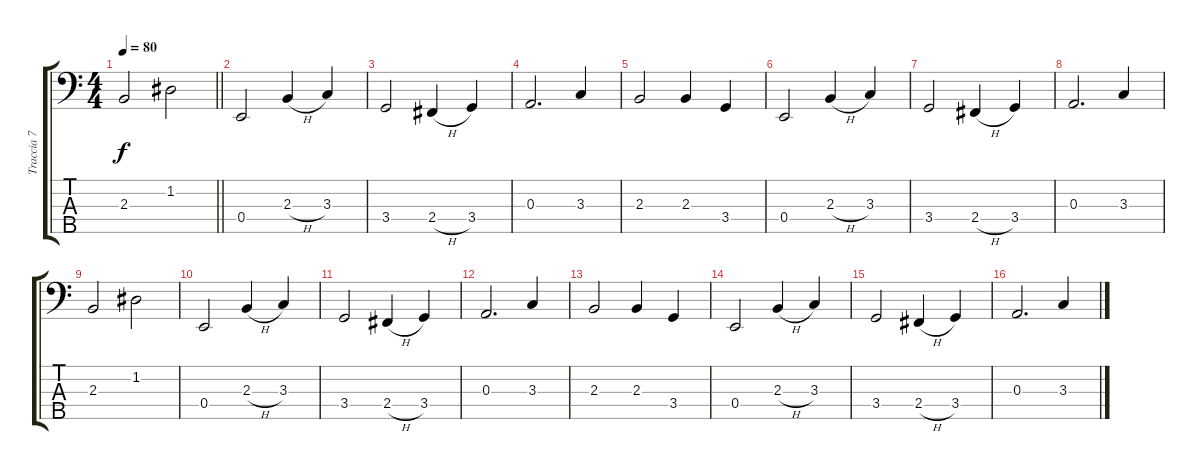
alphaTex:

\track ("Traccia 7" "Traccia 7") {instrument electricbassfinger}
\staff {score tabs}
\tuning (G2 D2 A1 E1 B0) {hide}
\ts (4 4)
\tempo 80
\clef f4
\barLineRight lightlight
\ks c
2.3.2{dy f} 1.2.2 |
\section ("" "")
0.4.2 2.3{h}.4 3.3.4 |
3.4.2 2.4{h}.4 3.4.4 |
0.3.2{d} 3.3.4 |
2.3.2 2.3.4 3.4.4 |
0.4.2 2.3{h}.4 3.3.4 |
3.4.2 2.4{h}.4 3.4.4 |
0.3.2{d} 3.3.4 |
2.3.2 1.2.2 |
0.4.2 2.3{h}.4 3.3.4 |
3.4.2 2.4{h}.4 3.4.4 |
0.3.2{d} 3.3.4 |
2.3.2 2.3.4 3.4.4 |
0.4.2 2.3{h}.4 3.3.4 |
3.4.2 2.4{h}.4 3.4.4 |
0.3.2{d} 3.3.4
